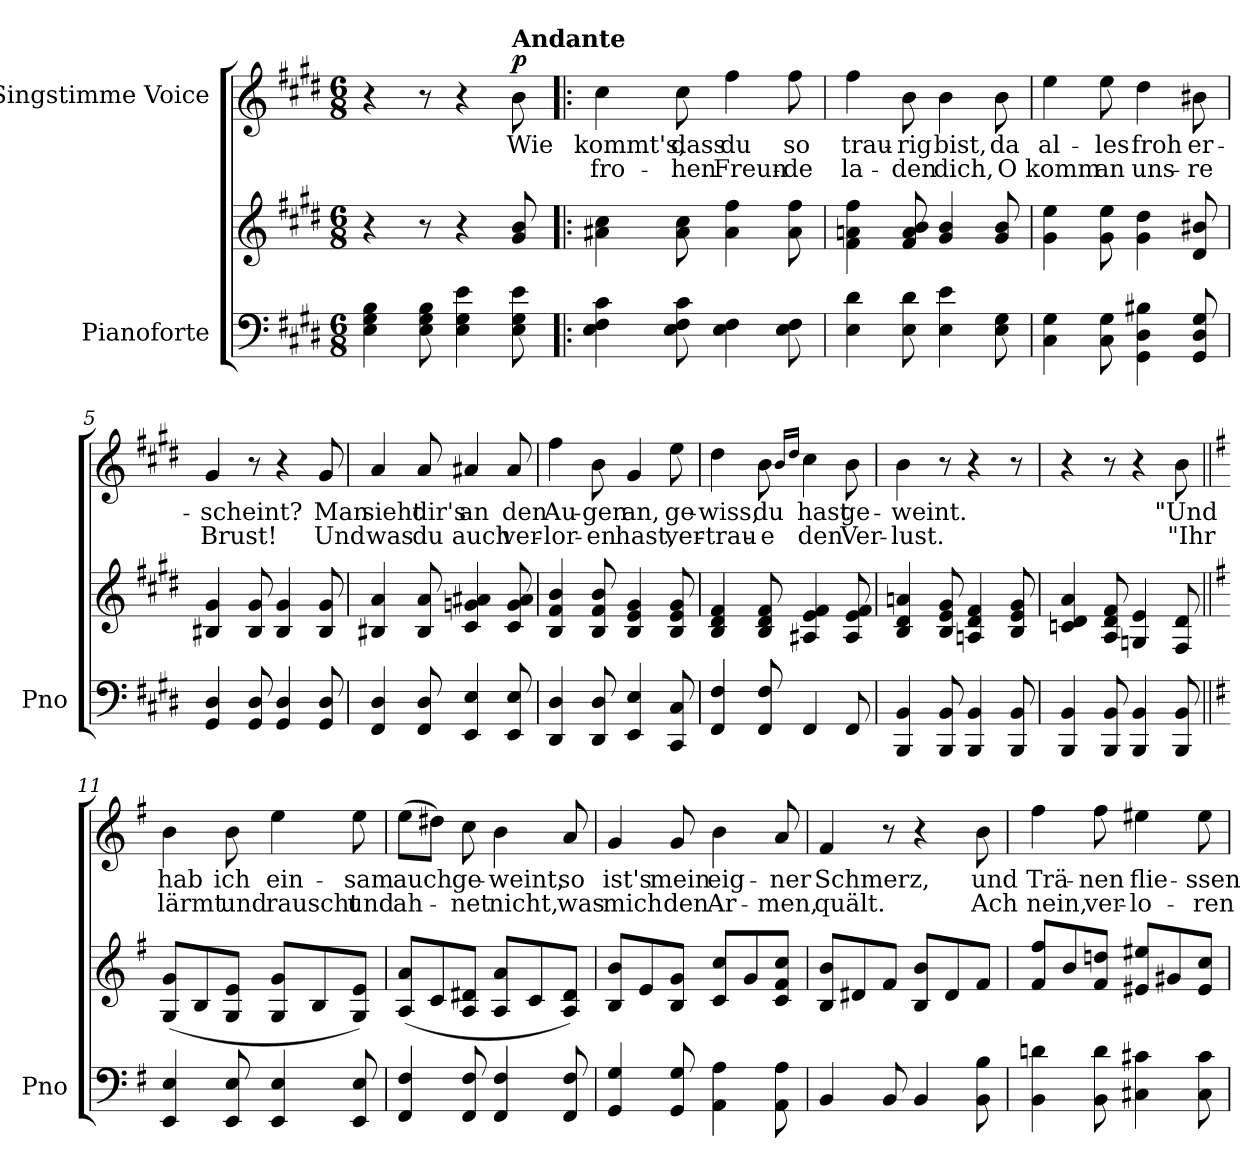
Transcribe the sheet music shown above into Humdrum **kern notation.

**kern	**kern	**dynam	**kern	**text	**text	**dynam
*part2	*part2	*part2	*part1	*part1	*part1	*part1
*staff3	*staff2	*staff2/3	*staff1	*staff1	*staff1	*staff1
*I"Pianoforte	*	*	*I"Singstimme Voice	*	*	*
*I'Pno	*	*	*	*	*	*
*clefF4	*clefG2	*	*clefG2	*	*	*
*k[f#c#g#d#]	*k[f#c#g#d#]	*	*k[f#c#g#d#]	*	*	*
*M6/8	*M6/8	*	*M6/8	*	*	*
=1	=1	=1	=1	=1	=1	=1
!	!	!LO:DY:a=2	!	!	!	!
!	!	!LO:DY:n=1:a=2	!	!	!	!
4E\ 4G#\ 4B\	4r	p other-dynamics	4r	.	.	.
8E\ 8G#\ 8B\	8r	.	8r	.	.	.
4E\ 4G#\ 4e\	4r	.	4r	.	.	.
!	!	!	!LO:TX:a:B:t=Andante	!	!	!
!	!	!	!	!	!	!LO:DY:a
8E\ 8G#\ 8e\	8g#/ 8b/	.	8b\	Wie	.	p
=2!|:	=2!|:	=2!|:	=2!|:	=2!|:	=2!|:	=2!|:
4E\ 4F#\ 4c#\	4a#X\ 4cc#\	.	4cc#\	kommt's,	fro-	.
8E\ 8F#\ 8c#\	8a#\ 8cc#\	.	8cc#\	dass	-hen	.
4E\ 4F#\	4a#\ 4ff#\	.	4ff#\	du	Freun-	.
8E\ 8F#\	8a#\ 8ff#\	.	8ff#\	so	-de	.
=3	=3	=3	=3	=3	=3	=3
4E\ 4d#\	4f#\ 4an\ 4ff#\	.	4ff#\	trau-	la-	.
8E\ 8d#\	8f#/ 8a/ 8b/	.	8b\	-rig	-den	.
4E\ 4e\	4g#/ 4b/	.	4b\	bist,	dich,	.
8E\ 8G#\	8g#/ 8b/	.	8b\	da	O	.
=4	=4	=4	=4	=4	=4	=4
4C#\ 4G#\	4g#\ 4ee\	.	4ee\	al-	komm	.
8C#\ 8G#\	8g#\ 8ee\	.	8ee\	-les	an	.
4GG#\ 4D#\ 4B#X\	4g#\ 4dd#\	.	4dd#\	froh	uns-	.
8GG#/ 8D#/ 8G#/	8d#/ 8b#X/	.	8b#X\	er-	-re	.
=5	=5	=5	=5	=5	=5	=5
4GG#/ 4D#/	4B#X/ 4g#/	.	4g#/	-scheint?	Brust!	.
8GG#/ 8D#/	8B#/ 8g#/	.	8r	.	.	.
4GG#/ 4D#/	4B#/ 4g#/	.	4r	.	.	.
8GG#/ 8D#/	8B#/ 8g#/	.	8g#/	Man	Und	.
=6	=6	=6	=6	=6	=6	=6
4FF#/ 4D#/	4B#X/ 4a/	.	4a/	sieht	was	.
8FF#/ 8D#/	8B#/ 8a/	.	8a/	dir's	du	.
4EE/ 4E/	4c#/ 4gn/ 4a#X/	.	4a#X/	an	auch	.
8EE/ 8E/	8c#/ 8g/ 8a#/	.	8a#/	den	ver-	.
=7	=7	=7	=7	=7	=7	=7
4DD#/ 4D#/	4B/ 4f#/ 4b/	.	4ff#\	Au-	-lor-	.
8DD#/ 8D#/	8B/ 8f#/ 8b/	.	8b\	-gen	-en	.
4EE/ 4E/	4B/ 4e/ 4g#/	.	4g#/	an,	hast,	.
8CC#/ 8C#/	8B/ 8e/ 8g#/	.	8ee\	ge-	ver-	.
=8	=8	=8	=8	=8	=8	=8
4FF#/ 4F#/	4B/ 4d#/ 4f#/	.	4dd#\	wiss,	-trau-	.
8FF#/ 8F#/	8B/ 8d#/ 8f#/	.	8b\	du	-e	.
.	.	.	16qb/LL	.	.	.
.	.	.	16qdd#/JJ	.	.	.
4FF#/	4A#X/ 4e/ 4f#/	.	4cc#\	hast	den	.
8FF#/	8A#/ 8e/ 8f#/	.	8b\	ge-	Ver-	.
=9	=9	=9	=9	=9	=9	=9
4BBB/ 4BB/	4B/ 4d#/ 4an/	.	4b\	-weint.	-lust.	.
8BBB/ 8BB/	8B/ 8e/ 8g#/	.	8r	.	.	.
4BBB/ 4BB/	4An/ 4d#/ 4f#/	.	4r	.	.	.
8BBB/ 8BB/	8B/ 8e/ 8g#/	.	8r	.	.	.
=10	=10	=10	=10	=10	=10	=10
4BBB/ 4BB/	4cn/ 4d#/ 4a/	.	4r	.	.	.
8BBB/ 8BB/	8A/ 8d#/ 8f#/	.	8r	.	.	.
4BBB/ 4BB/	4Gn/ 4e/	.	4r	.	.	.
8BBB/ 8BB/	8F#/ 8d#/	.	8b\	"Und	"Ihr	.
=11||	=11||	=11||	=11||	=11||	=11||	=11||
*k[f#]	*k[f#]	*	*k[f#]	*	*	*
4EE/ 4E/	(>8G/ 8g/L	.	4b\	hab	lärmt	.
.	8B/	.	.	.	.	.
8EE/ 8E/	8G/ 8e/J	.	8b\	ich	und	.
4EE/ 4E/	8G/ 8g/L	.	4ee\	ein-	rauscht	.
.	8B/	.	.	.	.	.
8EE/ 8E/	8G/ 8e/J)	.	8ee\	-sam	und	.
=12	=12	=12	=12	=12	=12	=12
4FF#/ 4F#/	(>8A/ 8a/L	.	(8ee\L	auch	ah-	.
.	8c/	.	8dd#X\J)	.	.	.
8FF#/ 8F#/	8A/ 8d#X/J	.	8cc\	ge-	-net	.
4FF#/ 4F#/	8A/ 8a/L	.	4b\	-weint,	nicht,	.
.	8c/	.	.	.	.	.
8FF#/ 8F#/	8A/ 8d#/J)	.	8a/	so	was	.
=13	=13	=13	=13	=13	=13	=13
4GG/ 4G/	8B/ 8b/L	.	4g/	ist's	mich	.
.	8e/	.	.	.	.	.
8GG/ 8G/	8B/ 8g/J	.	8g/	mein	den	.
4AA\ 4A\	8c/ 8cc/L	.	4b\	eig-	Ar-	.
.	8g/	.	.	.	.	.
8AA\ 8A\	8c/ 8f#/ 8cc/J	.	8a/	-ner	-men,	.
=14	=14	=14	=14	=14	=14	=14
4BB/	8B/ 8b/L	.	4f#/	Schmerz,	quält.	.
.	8d#X/	.	.	.	.	.
8BB/	8f#/J	.	8r	.	.	.
4BB/	8B/ 8b/L	.	4r	.	.	.
.	8d#/	.	.	.	.	.
8BB\ 8B\	8f#/J	.	8b\	und	Ach	.
=15	=15	=15	=15	=15	=15	=15
4BB\ 4dn\	8f#/ 8ff#/L	.	4ff#\	Trä-	nein,	.
.	8b/	.	.	.	.	.
8BB\ 8d\	8f#/ 8ddn/J	.	8ff#\	-nen	ver-	.
4C#X\ 4c#X\	8e#X/ 8ee#X/L	.	4ee#X\	flie-	-lo-	.
.	8g#X/	.	.	.	.	.
8C#\ 8c#\	8e#/ 8cc/J	.	8ee#\	-ssen	-ren	.
=	=	=	=	=	=	=
*-	*-	*-	*-	*-	*-	*-
